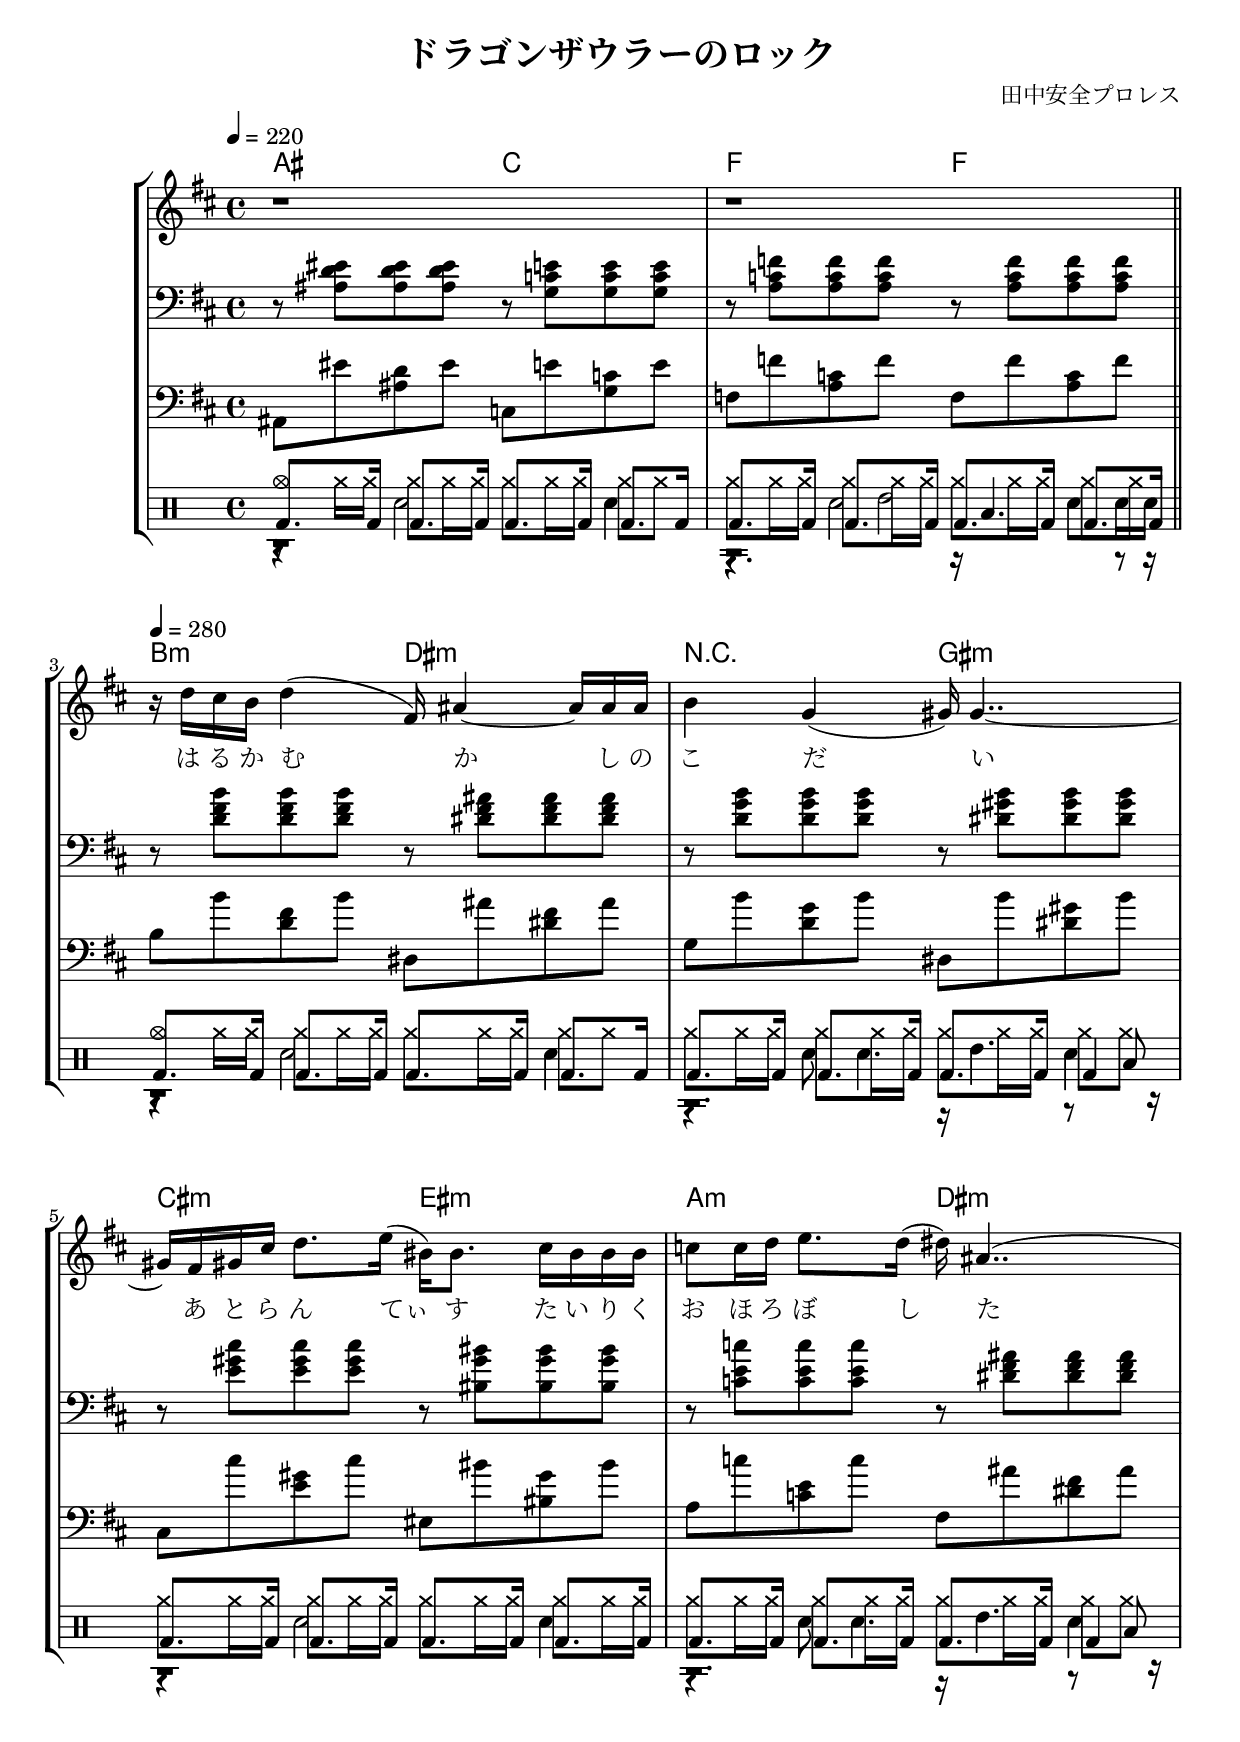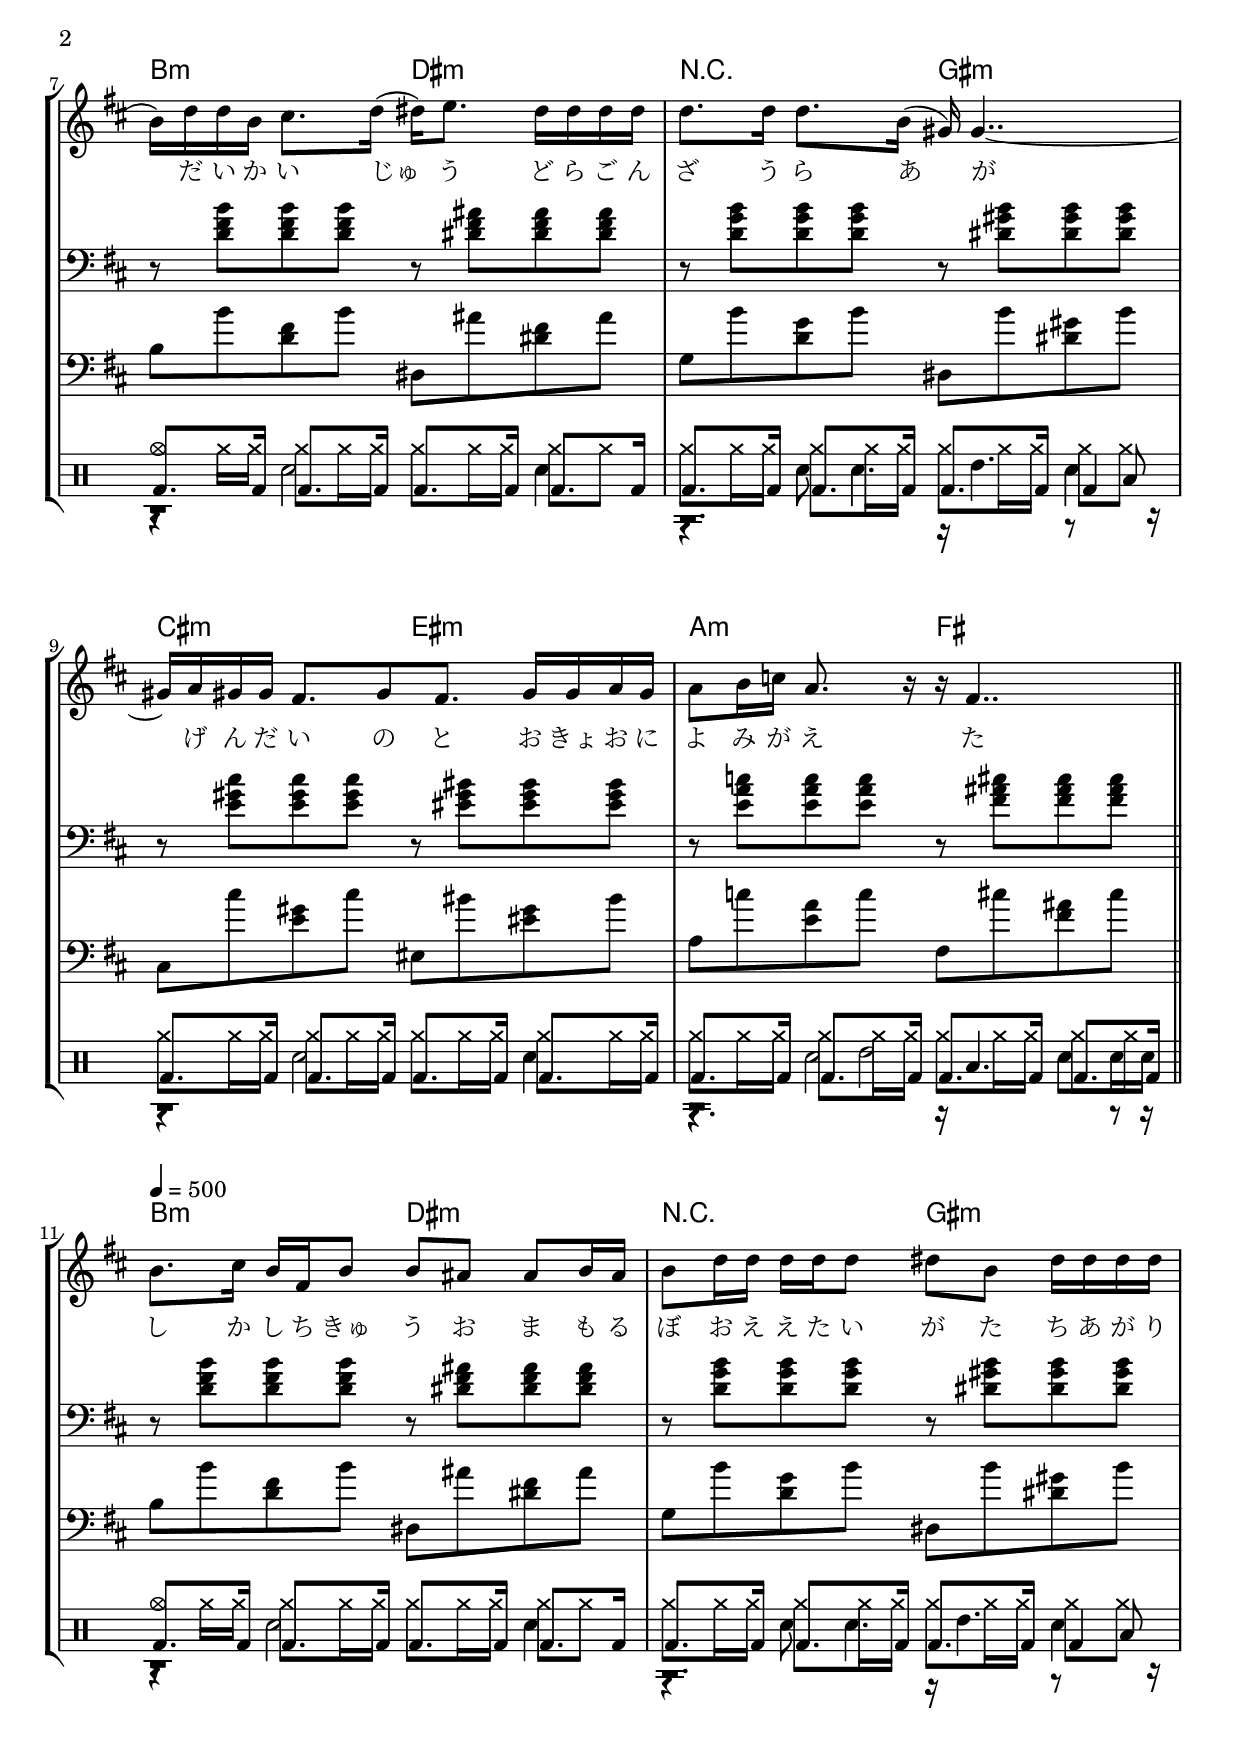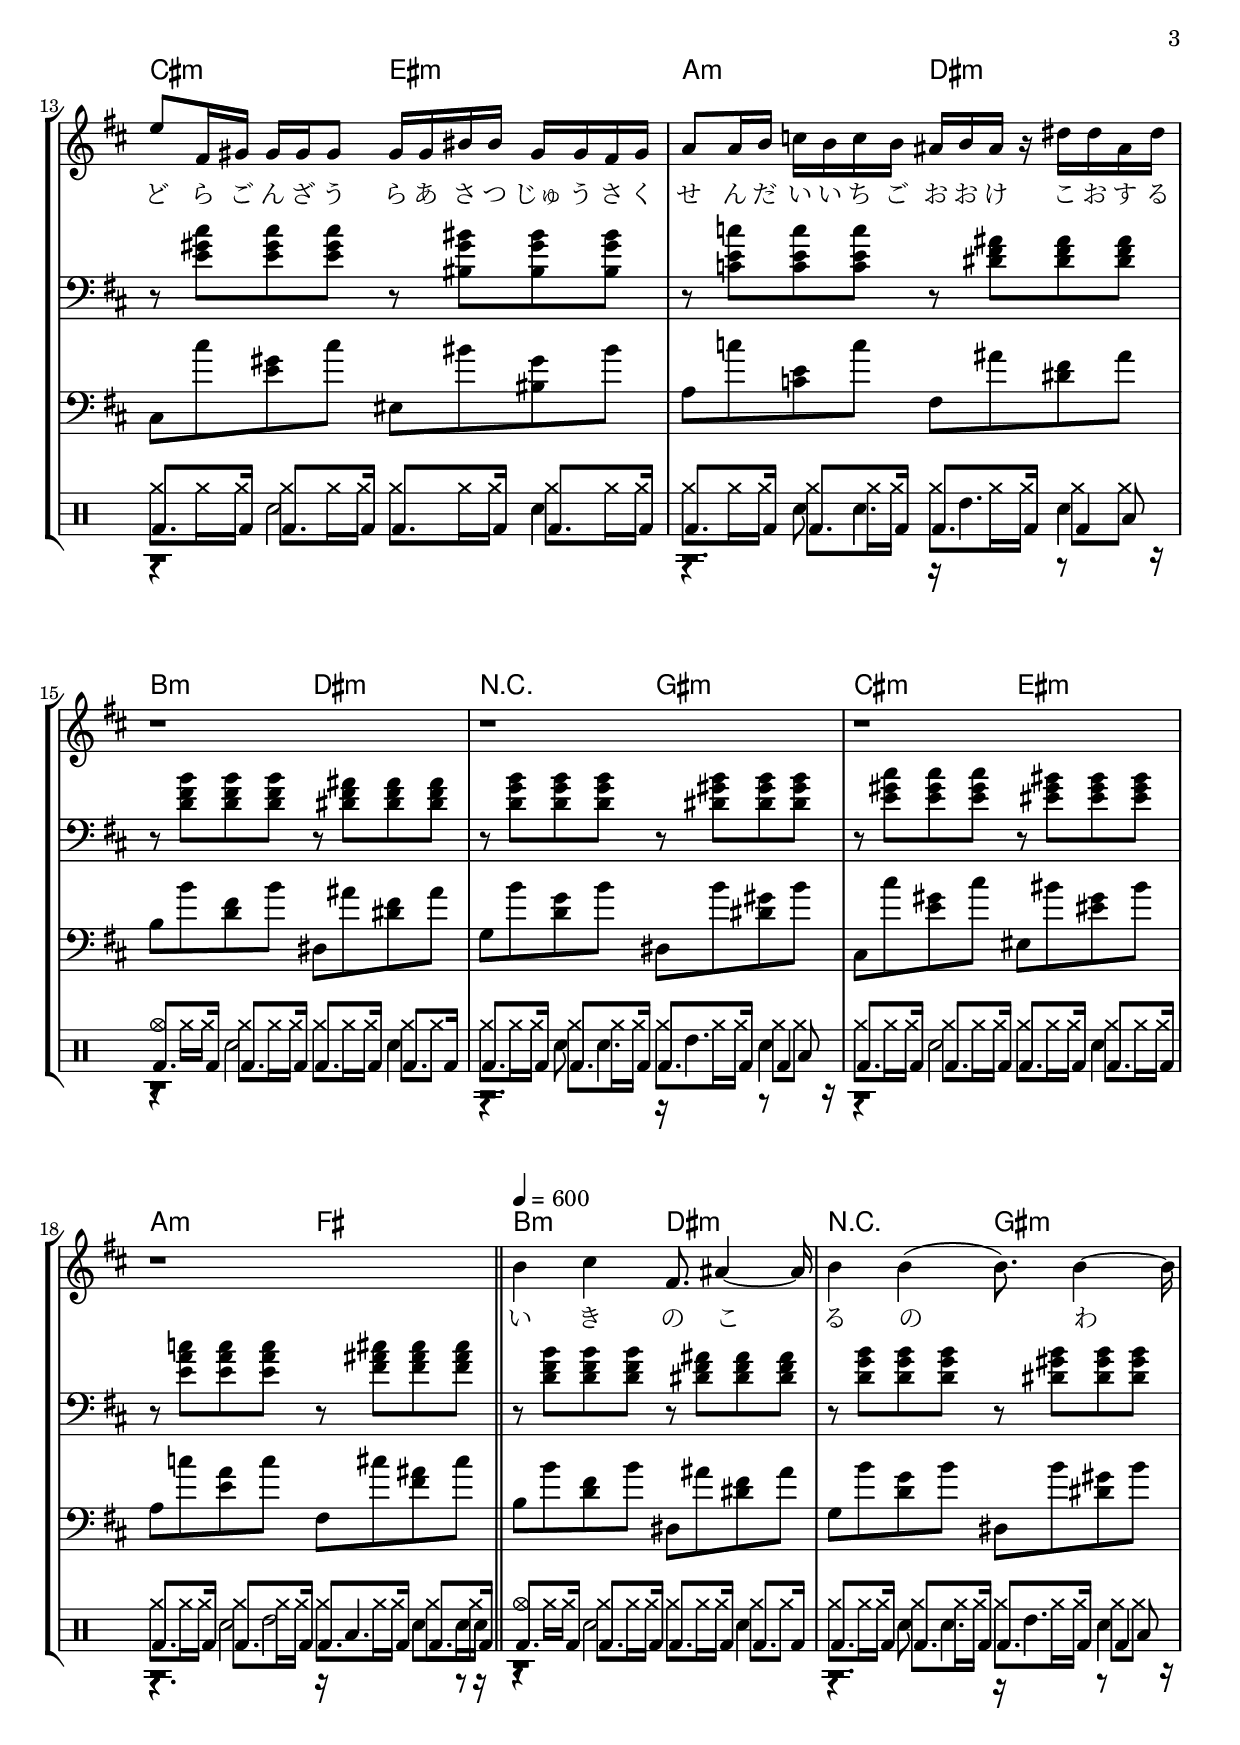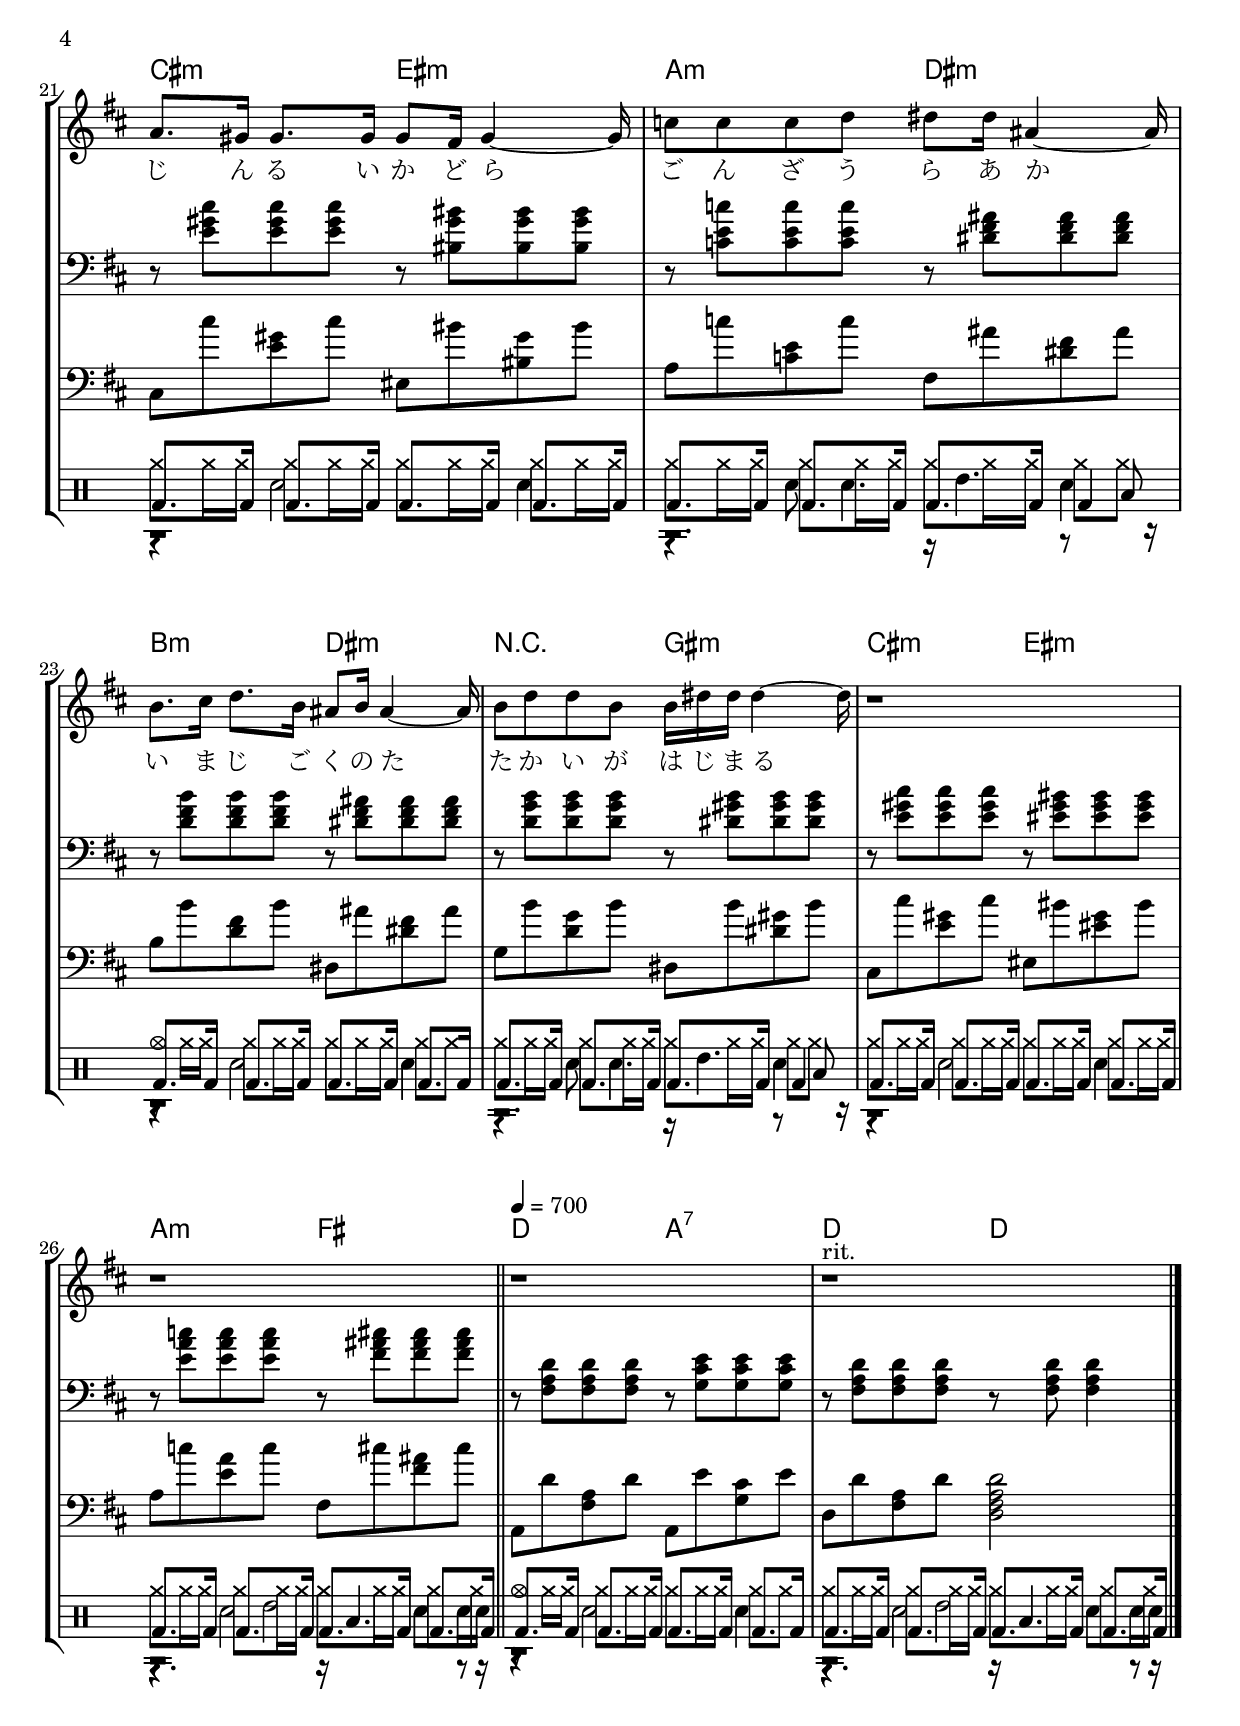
\version "2.12.1"

\header {
	title = \markup {ドラゴンザウラーのロック}
	composer = \markup \center-column {田中安全プロレス}
}

harmony = \chordmode {
	ais2 c f f 

	b:m dis:m r gis:m cis:m eis:m a:m dis:m b:m dis:m r gis:m cis:m eis:m a:m fis 

	b:m dis:m r gis:m cis:m eis:m a:m dis:m b:m dis:m r gis:m cis:m eis:m a:m fis 

	b:m dis:m r gis:m cis:m eis:m a:m dis:m b:m dis:m r gis:m cis:m eis:m a:m fis 

	d a:7 d d 
}

melody = {
	\key d \major
	\tempo 4 = 220
	r1 | r1   
	\set Staff.midiInstrument = #"Telephone Ring"
		\tempo 4 = 280
r16 d''16  cis''16  b'16  d''4  (fis'16)  ais'4~ais'16  ais'16  ais'16 
	b'4  g'4  (gis'16)  gis'4..~ 
	gis'16  fis'16  gis'16  cis''16  d''8.  e''16  (bis'16)  bis'8.  cis''16  bis'16  bis'16  bis'16 
	c''8  c''16  d''16  e''8.  d''16  (dis''16)  ais'4.. 
	(b'16)  d''16  d''16  b'16  cis''8.  d''16  (dis''16)  e''8.  dis''16  dis''16  dis''16  dis''16 
	d''8.  d''16  d''8.  b'16  (gis'16)  gis'4..~ 
	gis'16  a'16  gis'16  gis'16  fis'8.  gis'8  fis'8.  gis'16  gis'16  a'16  gis'16 
	a'8  b'16  c''16  a'8.  r16  r16  fis'4..
	\set Staff.midiInstrument = #"Taiko Drum"
		\tempo 4 = 500
 b'8.  cis''16  b'16  fis'16  b'8  b'8  ais'8  ais'8  b'16  ais'16 
	b'8  d''16  d''16  d''16  d''16  d''8  dis''8  b'8  dis''16  dis''16  dis''16  dis''16 
	e''8  fis'16  gis'16  gis'16  gis'16  gis'8  gis'16  gis'16  bis'16  bis'16  gis'16  gis'16  fis'16  gis'16 
	a'8  a'16  b'16  c''16  b'16  c''16  b'16  ais'16  b'16  ais'16  r16  dis''16  dis''16  ais'16  dis''16
	r1 r1 r1 r1 	\set Staff.midiInstrument = #"Helicopter"
		\tempo 4 = 600
 b'4  cis''4  fis'8.  ais'4~ais'16 
	b'4  b'4  (b'8.)  b'4~b'16 
	a'8.  gis'16  gis'8.  gis'16  gis'8  fis'16  gis'4~gis'16 
	c''8  c''8  c''8  d''8  dis''8  dis''16  ais'4~ais'16 
	b'8.  cis''16  d''8.  b'16  ais'8  b'16  ais'4~ais'16 
	b'8  d''8  d''8  b'8  b'16  dis''16  dis''16  dis''4~dis''16
	r1 r1 	\tempo 4 = 700
	r1 | r1^"rit." \bar "|."
}

words = \lyricmode {
	
	は  る  か  む  か  し  の  こ  だ  い  あ  と  ら  ん  てぃ  す  た  い  り  く  お  ほ  ろ  ぼ  し  た  だ  い  か  い  じゅ  う  ど  ら  ご  ん  ざ  う  ら  あ  が  げ  ん  だ  い  の  と  お  きょ  お  に  よ  み  が  え  た  
	し  か  し  ち  きゅ  う  お  ま  も  る  ぼ  お  え  え  た  い  が  た  ち  あ  が  り  ど  ら  ご  ん  ざ  う  ら  あ  さ  つ  じゅ  う  さ  く  せ  ん  だ  い  い  ち  ご  お  お  け  こ  お  す  る  
	い  き  の  こ  る  の  わ  じ  ん  る  い  か  ど  ら  ご  ん  ざ  う  ら  あ  か  い  ま  じ  ご  く  の  た  た  か  い  が  は  じ  ま  る  
	
}

tempochange = {
	\tempo 4 = 220
	r1 | r1 \bar "||"
	\tempo 4 = 280
	r1 | r1 | r1 | r1 | r1 | r1 | r1 | r1 \bar "||"
	\tempo 4 = 500
	r1 | r1 | r1 | r1 | r1 | r1 | r1 | r1 \bar "||"
	\tempo 4 = 600
	r1 | r1 | r1 | r1 | r1 | r1 | r1 | r1 \bar "||"
	\tempo 4 = 700
	r1 | \tempo 4 = 525 r2 \tempo 4 = 466 r2 \bar "|."
}

mainacc = {
	\clef bass
	\set Staff.midiInstrument = #"Telephone Ring"
	\key d \major
	\tempo 4 = 220
	r8 <ais d' eis'>8 <ais d' eis'>8 <ais d' eis'>8
	r8 <g c' e'>8 <g c' e'>8 <g c' e'>8
	r8 <a c' f'>8 <a c' f'>8 <a c' f'>8
	r8 <a c' f'>8 <a c' f'>8 <a c' f'>8
	\bar "||"

	\set Staff.midiInstrument = #"Gunshot"
	\tempo 4 = 280
	r8 <d' fis' b'>8 <d' fis' b'>8 <d' fis' b'>8
	r8 <dis' fis' ais'>8 <dis' fis' ais'>8 <dis' fis' ais'>8
	r8 <d' g' b'>8 <d' g' b'>8 <d' g' b'>8
	r8 <dis' gis' b'>8 <dis' gis' b'>8 <dis' gis' b'>8
	r8 <e' gis' cis''>8 <e' gis' cis''>8 <e' gis' cis''>8
	r8 <bis gis' bis'>8 <bis gis' bis'>8 <bis gis' bis'>8
	r8 <c' e' c''>8 <c' e' c''>8 <c' e' c''>8
	r8 <dis' fis' ais'>8 <dis' fis' ais'>8 <dis' fis' ais'>8
	r8 <d' fis' b'>8 <d' fis' b'>8 <d' fis' b'>8
	r8 <dis' fis' ais'>8 <dis' fis' ais'>8 <dis' fis' ais'>8
	r8 <d' g' b'>8 <d' g' b'>8 <d' g' b'>8
	r8 <dis' gis' b'>8 <dis' gis' b'>8 <dis' gis' b'>8
	r8 <e' gis' cis''>8 <e' gis' cis''>8 <e' gis' cis''>8
	r8 <eis' gis' bis'>8 <eis' gis' bis'>8 <eis' gis' bis'>8
	r8 <e' a' c''>8 <e' a' c''>8 <e' a' c''>8
	r8 <fis' ais' cis''>8 <fis' ais' cis''>8 <fis' ais' cis''>8
	\bar "||"

	\set Staff.midiInstrument = #"Taiko Drum"
	\tempo 4 = 500
	r8 <d' fis' b'>8 <d' fis' b'>8 <d' fis' b'>8
	r8 <dis' fis' ais'>8 <dis' fis' ais'>8 <dis' fis' ais'>8
	r8 <d' g' b'>8 <d' g' b'>8 <d' g' b'>8
	r8 <dis' gis' b'>8 <dis' gis' b'>8 <dis' gis' b'>8
	r8 <e' gis' cis''>8 <e' gis' cis''>8 <e' gis' cis''>8
	r8 <bis gis' bis'>8 <bis gis' bis'>8 <bis gis' bis'>8
	r8 <c' e' c''>8 <c' e' c''>8 <c' e' c''>8
	r8 <dis' fis' ais'>8 <dis' fis' ais'>8 <dis' fis' ais'>8
	r8 <d' fis' b'>8 <d' fis' b'>8 <d' fis' b'>8
	r8 <dis' fis' ais'>8 <dis' fis' ais'>8 <dis' fis' ais'>8
	r8 <d' g' b'>8 <d' g' b'>8 <d' g' b'>8
	r8 <dis' gis' b'>8 <dis' gis' b'>8 <dis' gis' b'>8
	r8 <e' gis' cis''>8 <e' gis' cis''>8 <e' gis' cis''>8
	r8 <eis' gis' bis'>8 <eis' gis' bis'>8 <eis' gis' bis'>8
	r8 <e' a' c''>8 <e' a' c''>8 <e' a' c''>8
	r8 <fis' ais' cis''>8 <fis' ais' cis''>8 <fis' ais' cis''>8
	\bar "||"

	\set Staff.midiInstrument = #"Applause"
	\tempo 4 = 600
	r8 <d' fis' b'>8 <d' fis' b'>8 <d' fis' b'>8
	r8 <dis' fis' ais'>8 <dis' fis' ais'>8 <dis' fis' ais'>8
	r8 <d' g' b'>8 <d' g' b'>8 <d' g' b'>8
	r8 <dis' gis' b'>8 <dis' gis' b'>8 <dis' gis' b'>8
	r8 <e' gis' cis''>8 <e' gis' cis''>8 <e' gis' cis''>8
	r8 <bis gis' bis'>8 <bis gis' bis'>8 <bis gis' bis'>8
	r8 <c' e' c''>8 <c' e' c''>8 <c' e' c''>8
	r8 <dis' fis' ais'>8 <dis' fis' ais'>8 <dis' fis' ais'>8
	r8 <d' fis' b'>8 <d' fis' b'>8 <d' fis' b'>8
	r8 <dis' fis' ais'>8 <dis' fis' ais'>8 <dis' fis' ais'>8
	r8 <d' g' b'>8 <d' g' b'>8 <d' g' b'>8
	r8 <dis' gis' b'>8 <dis' gis' b'>8 <dis' gis' b'>8
	r8 <e' gis' cis''>8 <e' gis' cis''>8 <e' gis' cis''>8
	r8 <eis' gis' bis'>8 <eis' gis' bis'>8 <eis' gis' bis'>8
	r8 <e' a' c''>8 <e' a' c''>8 <e' a' c''>8
	r8 <fis' ais' cis''>8 <fis' ais' cis''>8 <fis' ais' cis''>8
	\bar "||"

	\set Staff.midiInstrument = #"Helicopter"
	\tempo 4 = 700
	r8 <fis a d'>8 <fis a d'>8 <fis a d'>8
	r8 <g cis' e'>8 <g cis' e'>8 <g cis' e'>8
	r8 <fis a d'>8 <fis a d'>8 <fis a d'>8
	r8 <fis a d'>8 <fis a d'>4
	\bar "|."
}

subacc = {
	\clef bass
	\set Staff.midiInstrument = #"Helicopter"
	\key d \major
	\tempo 4 = 220
	ais,8 eis' <ais d'> eis'
	c8 e' <g c'> e'
	f8 f' <a c'> f'
	f8 f' <a c'> f'
	\bar "||"

	\set Staff.midiInstrument = #"Telephone Ring"
	\tempo 4 = 280
	b8 b' <d' fis'> b'
	dis8 ais' <dis' fis'> ais'
	g8 b' <d' g'> b'
	dis8 b' <dis' gis'> b'
	cis8 cis'' <e' gis'> cis''
	eis8 bis' <bis gis'> bis'
	a8 c'' <c' e'> c''
	fis8 ais' <dis' fis'> ais'
	b8 b' <d' fis'> b'
	dis8 ais' <dis' fis'> ais'
	g8 b' <d' g'> b'
	dis8 b' <dis' gis'> b'
	cis8 cis'' <e' gis'> cis''
	eis8 bis' <eis' gis'> bis'
	a8 c'' <e' a'> c''
	fis8 cis'' <fis' ais'> cis''
	\bar "||"

	\set Staff.midiInstrument = #"Helicopter"
	\tempo 4 = 500
	b8 b' <d' fis'> b'
	dis8 ais' <dis' fis'> ais'
	g8 b' <d' g'> b'
	dis8 b' <dis' gis'> b'
	cis8 cis'' <e' gis'> cis''
	eis8 bis' <bis gis'> bis'
	a8 c'' <c' e'> c''
	fis8 ais' <dis' fis'> ais'
	b8 b' <d' fis'> b'
	dis8 ais' <dis' fis'> ais'
	g8 b' <d' g'> b'
	dis8 b' <dis' gis'> b'
	cis8 cis'' <e' gis'> cis''
	eis8 bis' <eis' gis'> bis'
	a8 c'' <e' a'> c''
	fis8 cis'' <fis' ais'> cis''
	\bar "||"

	\set Staff.midiInstrument = #"Helicopter"
	\tempo 4 = 600
	b8 b' <d' fis'> b'
	dis8 ais' <dis' fis'> ais'
	g8 b' <d' g'> b'
	dis8 b' <dis' gis'> b'
	cis8 cis'' <e' gis'> cis''
	eis8 bis' <bis gis'> bis'
	a8 c'' <c' e'> c''
	fis8 ais' <dis' fis'> ais'
	b8 b' <d' fis'> b'
	dis8 ais' <dis' fis'> ais'
	g8 b' <d' g'> b'
	dis8 b' <dis' gis'> b'
	cis8 cis'' <e' gis'> cis''
	eis8 bis' <eis' gis'> bis'
	a8 c'' <e' a'> c''
	fis8 cis'' <fis' ais'> cis''
	\bar "||"

	\set Staff.midiInstrument = #"Helicopter"
	\tempo 4 = 700
	a,8 d' <fis a> d'
	a,8 e' <g cis'> e'
	d8 d' <fis a> d'
	<d fis a d'>2
	\bar "|."
}

percA = {
	\drummode {
	r8 cymr16 cymr16 cymr8 cymr16 cymr16 cymr8 cymr16 cymr16 cymr8 cymr8  |cymr8 cymr16 cymr16 cymr8 cymr16 cymr16 cymr8 cymr16 cymr16 cymr8 cymr8  \bar "||"
	r8 cymr16 cymr16 cymr8 cymr16 cymr16 cymr8 cymr16 cymr16 cymr8 cymr8  |cymr8 cymr16 cymr16 cymr8 cymr16 cymr16 cymr8 cymr16 cymr16 cymr8 cymr8  |cymr8 cymr16 cymr16 cymr8 cymr16 cymr16 cymr8 cymr16 cymr16 cymr8 cymr16 cymr16  |cymr8 cymr16 cymr16 cymr8 cymr16 cymr16 cymr8 cymr16 cymr16 cymr8 cymr8  |r8 cymr16 cymr16 cymr8 cymr16 cymr16 cymr8 cymr16 cymr16 cymr8 cymr8  |cymr8 cymr16 cymr16 cymr8 cymr16 cymr16 cymr8 cymr16 cymr16 cymr8 cymr8  |cymr8 cymr16 cymr16 cymr8 cymr16 cymr16 cymr8 cymr16 cymr16 cymr8 cymr16 cymr16  |cymr8 cymr16 cymr16 cymr8 cymr16 cymr16 cymr8 cymr16 cymr16 cymr8 cymr8  \bar "||"
	r8 cymr16 cymr16 cymr8 cymr16 cymr16 cymr8 cymr16 cymr16 cymr8 cymr8  |cymr8 cymr16 cymr16 cymr8 cymr16 cymr16 cymr8 cymr16 cymr16 cymr8 cymr8  |cymr8 cymr16 cymr16 cymr8 cymr16 cymr16 cymr8 cymr16 cymr16 cymr8 cymr16 cymr16  |cymr8 cymr16 cymr16 cymr8 cymr16 cymr16 cymr8 cymr16 cymr16 cymr8 cymr8  |r8 cymr16 cymr16 cymr8 cymr16 cymr16 cymr8 cymr16 cymr16 cymr8 cymr8  |cymr8 cymr16 cymr16 cymr8 cymr16 cymr16 cymr8 cymr16 cymr16 cymr8 cymr8  |cymr8 cymr16 cymr16 cymr8 cymr16 cymr16 cymr8 cymr16 cymr16 cymr8 cymr16 cymr16  |cymr8 cymr16 cymr16 cymr8 cymr16 cymr16 cymr8 cymr16 cymr16 cymr8 cymr8  \bar "||"
	r8 cymr16 cymr16 cymr8 cymr16 cymr16 cymr8 cymr16 cymr16 cymr8 cymr8  |cymr8 cymr16 cymr16 cymr8 cymr16 cymr16 cymr8 cymr16 cymr16 cymr8 cymr8  |cymr8 cymr16 cymr16 cymr8 cymr16 cymr16 cymr8 cymr16 cymr16 cymr8 cymr16 cymr16  |cymr8 cymr16 cymr16 cymr8 cymr16 cymr16 cymr8 cymr16 cymr16 cymr8 cymr8  |r8 cymr16 cymr16 cymr8 cymr16 cymr16 cymr8 cymr16 cymr16 cymr8 cymr8  |cymr8 cymr16 cymr16 cymr8 cymr16 cymr16 cymr8 cymr16 cymr16 cymr8 cymr8  |cymr8 cymr16 cymr16 cymr8 cymr16 cymr16 cymr8 cymr16 cymr16 cymr8 cymr16 cymr16  |cymr8 cymr16 cymr16 cymr8 cymr16 cymr16 cymr8 cymr16 cymr16 cymr8 cymr8  \bar "||"
	r8 cymr16 cymr16 cymr8 cymr16 cymr16 cymr8 cymr16 cymr16 cymr8 cymr8  |cymr8 cymr16 cymr16 cymr8 cymr16 cymr16 cymr8 cymr16 cymr16 cymr8 cymr8  \bar "|."
	}
}

percB = {
	\drummode {
	r4 sn2 sn4  |r4 sn2 sn8 sn16 sn16  \bar "||"
	r4 sn2 sn4  |r4 sn8 sn4. sn4  |r4 sn2 sn4  |r4 sn8 sn4. sn4  |r4 sn2 sn4  |r4 sn8 sn4. sn4  |r4 sn2 sn4  |r4 sn2 sn8 sn16 sn16  \bar "||"
	r4 sn2 sn4  |r4 sn8 sn4. sn4  |r4 sn2 sn4  |r4 sn8 sn4. sn4  |r4 sn2 sn4  |r4 sn8 sn4. sn4  |r4 sn2 sn4  |r4 sn2 sn8 sn16 sn16  \bar "||"
	r4 sn2 sn4  |r4 sn8 sn4. sn4  |r4 sn2 sn4  |r4 sn8 sn4. sn4  |r4 sn2 sn4  |r4 sn8 sn4. sn4  |r4 sn2 sn4  |r4 sn2 sn8 sn16 sn16  \bar "||"
	r4 sn2 sn4  |r4 sn2 sn8 sn16 sn16  \bar "|."
	}
}

percC = {
	\drummode {
	bd8. bd16 bd8. bd16 bd8. bd16 bd8. bd16  |bd8. bd16 bd8. bd16 bd8. bd16 bd8. bd16  \bar "||"
	bd8. bd16 bd8. bd16 bd8. bd16 bd8. bd16  |bd8. bd16 bd8. bd16 bd8. bd16 bd4  |bd8. bd16 bd8. bd16 bd8. bd16 bd8. bd16  |bd8. bd16 bd8. bd16 bd8. bd16 bd4  |bd8. bd16 bd8. bd16 bd8. bd16 bd8. bd16  |bd8. bd16 bd8. bd16 bd8. bd16 bd4  |bd8. bd16 bd8. bd16 bd8. bd16 bd8. bd16  |bd8. bd16 bd8. bd16 bd8. bd16 bd8. bd16  \bar "||"
	bd8. bd16 bd8. bd16 bd8. bd16 bd8. bd16  |bd8. bd16 bd8. bd16 bd8. bd16 bd4  |bd8. bd16 bd8. bd16 bd8. bd16 bd8. bd16  |bd8. bd16 bd8. bd16 bd8. bd16 bd4  |bd8. bd16 bd8. bd16 bd8. bd16 bd8. bd16  |bd8. bd16 bd8. bd16 bd8. bd16 bd4  |bd8. bd16 bd8. bd16 bd8. bd16 bd8. bd16  |bd8. bd16 bd8. bd16 bd8. bd16 bd8. bd16  \bar "||"
	bd8. bd16 bd8. bd16 bd8. bd16 bd8. bd16  |bd8. bd16 bd8. bd16 bd8. bd16 bd4  |bd8. bd16 bd8. bd16 bd8. bd16 bd8. bd16  |bd8. bd16 bd8. bd16 bd8. bd16 bd4  |bd8. bd16 bd8. bd16 bd8. bd16 bd8. bd16  |bd8. bd16 bd8. bd16 bd8. bd16 bd4  |bd8. bd16 bd8. bd16 bd8. bd16 bd8. bd16  |bd8. bd16 bd8. bd16 bd8. bd16 bd8. bd16  \bar "||"
	bd8. bd16 bd8. bd16 bd8. bd16 bd8. bd16  |bd8. bd16 bd8. bd16 bd8. bd16 bd8. bd16  \bar "|."
	}
}

percD = {
	\drummode {
	r1  |r4. tommh2 r8  \bar "||"
	r1  |r2 r16 tommh4. r16  |r1  |r2 r16 tommh4. r16  |r1  |r2 r16 tommh4. r16  |r1  |r4. tommh2 r8  \bar "||"
	r1  |r2 r16 tommh4. r16  |r1  |r2 r16 tommh4. r16  |r1  |r2 r16 tommh4. r16  |r1  |r4. tommh2 r8  \bar "||"
	r1  |r2 r16 tommh4. r16  |r1  |r2 r16 tommh4. r16  |r1  |r2 r16 tommh4. r16  |r1  |r4. tommh2 r8  \bar "||"
	r1  |r4. tommh2 r8  \bar "|."
	}
}

percE = {
	\drummode {
	r1  |r2 r16 toml4. r16  \bar "||"
	r1  |r2. r8 toml8  |r1  |r2. r8 toml8  |r1  |r2. r8 toml8  |r1  |r2 r16 toml4. r16  \bar "||"
	r1  |r2. r8 toml8  |r1  |r2. r8 toml8  |r1  |r2. r8 toml8  |r1  |r2 r16 toml4. r16  \bar "||"
	r1  |r2. r8 toml8  |r1  |r2. r8 toml8  |r1  |r2. r8 toml8  |r1  |r2 r16 toml4. r16  \bar "||"
	r1  |r2 r16 toml4. r16  \bar "|."
	}
}

percF = {
	\drummode {
	cymc1  |r1 \bar "||"
	cymc1  |r1 |r1 |r1 |cymc1  |r1 |r1 |r1 \bar "||"
	cymc1  |r1 |r1 |r1 |cymc1  |r1 |r1 |r1 \bar "||"
	cymc1  |r1 |r1 |r1 |cymc1  |r1 |r1 |r1 \bar "||"
	cymc1  |r1 \bar "|."
	}
}

\score {
	<<
		\new StaffGroup <<
			\new ChordNames {\harmony}
			\new Voice = "melody" {\melody}
			\new Lyrics \lyricsto "melody" \words
			\new Staff = "mainacc" {\mainacc}
			\new Staff = "subacc" {\subacc}
			\new DrumStaff <<
				\new DrumVoice {\percA}
				\new DrumVoice {\percB}
				\new DrumVoice {\percC}
				\new DrumVoice {\percD}
				\new DrumVoice {\percE}
				\new DrumVoice {\percF}
			>>
		>>
	>>
	\layout { }
}
